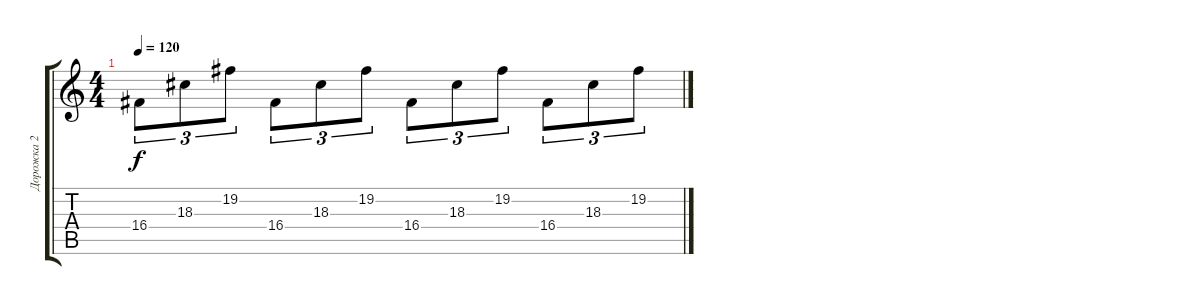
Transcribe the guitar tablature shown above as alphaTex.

\track ("Дорожка 2" "Дорожка 2") {instrument lead2sawtooth}
\staff {score tabs}
\tuning (E4 B3 G3 D3 A2 E2) {hide}
\ts (4 4)
\tempo 120
\clef g2
\ks c
16.4.8{tu (3 2) dy f volume 9} 18.3.8{tu (3 2)} 19.2.8{tu (3 2)} 16.4.8{tu (3 2) volume 4} 18.3.8{tu (3 2)} 19.2.8{tu (3 2)} 16.4.8{tu (3 2)} 18.3.8{tu (3 2)} 19.2.8{tu (3 2)} 16.4.8{tu (3 2)} 18.3.8{tu (3 2)} 19.2.8{tu (3 2)}
